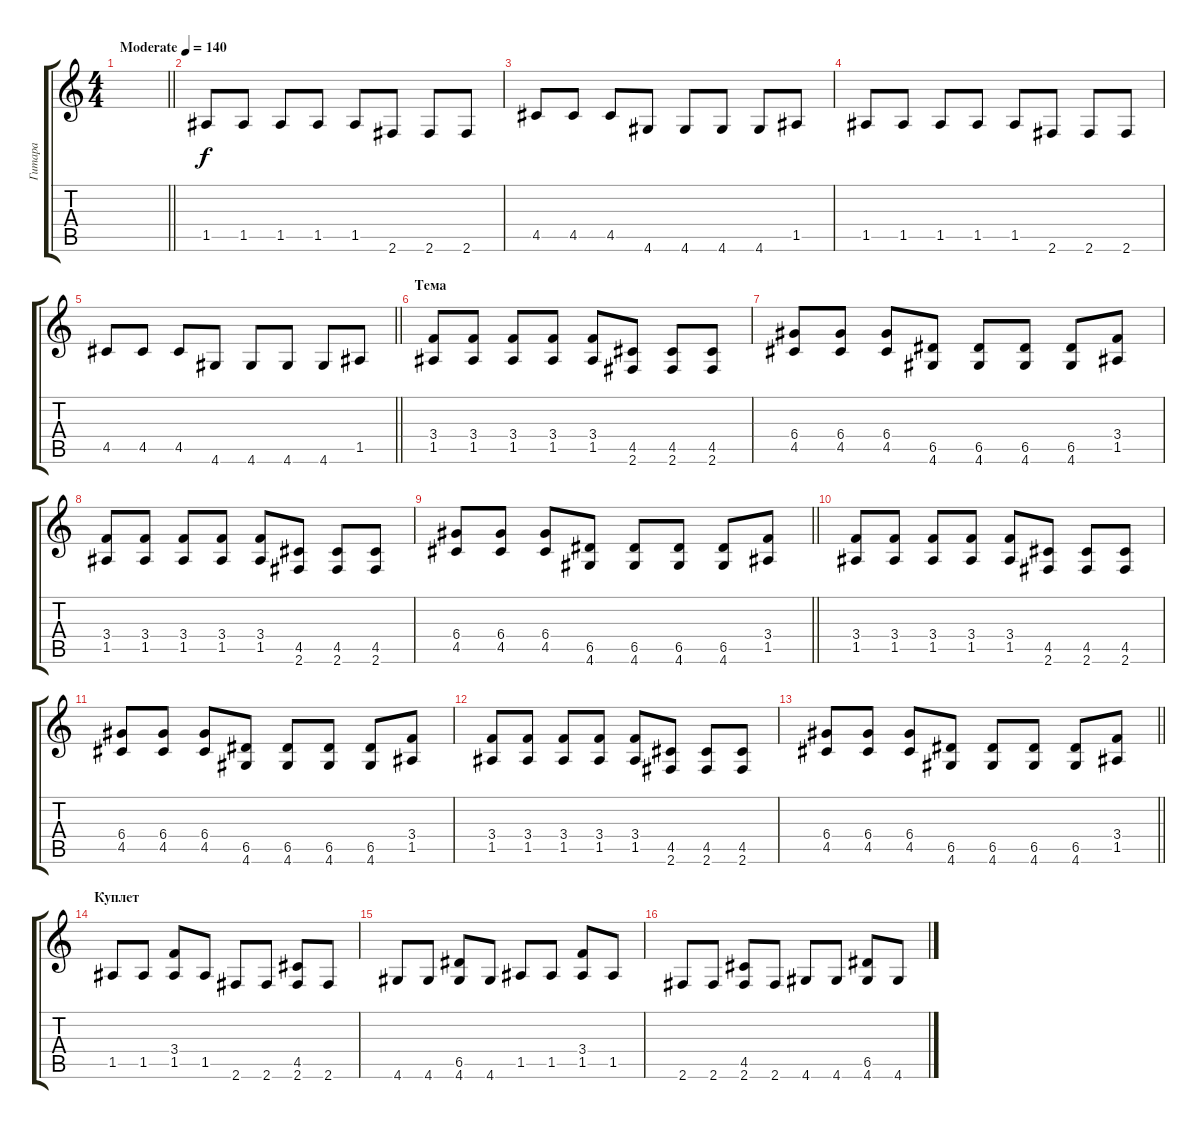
\track ("Гитара" "Гитара") {instrument distortionguitar}
\staff {score tabs}
\tuning (E4 B3 G3 D3 A2 E2) {hide}
\ts (4 4)
\tempo (140 "Moderate")
\clef g2
\barLineRight lightlight
\ks c
|
1.5.8 1.5.8 1.5.8 1.5.8 1.5.8 2.6.8 2.6.8 2.6.8 |
4.5.8 4.5.8 4.5.8 4.6.8 4.6.8 4.6.8 4.6.8 1.5.8 |
1.5.8 1.5.8 1.5.8 1.5.8 1.5.8 2.6.8 2.6.8 2.6.8 |
\barLineRight lightlight
4.5.8 4.5.8 4.5.8 4.6.8 4.6.8 4.6.8 4.6.8 1.5.8 |
\section ("" "Тема")
(3.4 1.5).8 (3.4 1.5).8 (3.4 1.5).8 (3.4 1.5).8 (3.4 1.5).8 (4.5 2.6).8 (4.5 2.6).8 (4.5 2.6).8 |
(6.4 4.5).8 (6.4 4.5).8 (6.4 4.5).8 (6.5 4.6).8 (6.5 4.6).8 (6.5 4.6).8 (6.5 4.6).8 (3.4 1.5).8 |
(3.4 1.5).8 (3.4 1.5).8 (3.4 1.5).8 (3.4 1.5).8 (3.4 1.5).8 (4.5 2.6).8 (4.5 2.6).8 (4.5 2.6).8 |
\barLineRight lightlight
(6.4 4.5).8 (6.4 4.5).8 (6.4 4.5).8 (6.5 4.6).8 (6.5 4.6).8 (6.5 4.6).8 (6.5 4.6).8 (3.4 1.5).8 |
(3.4 1.5).8 (3.4 1.5).8 (3.4 1.5).8 (3.4 1.5).8 (3.4 1.5).8 (4.5 2.6).8 (4.5 2.6).8 (4.5 2.6).8 |
(6.4 4.5).8 (6.4 4.5).8 (6.4 4.5).8 (6.5 4.6).8 (6.5 4.6).8 (6.5 4.6).8 (6.5 4.6).8 (3.4 1.5).8 |
(3.4 1.5).8 (3.4 1.5).8 (3.4 1.5).8 (3.4 1.5).8 (3.4 1.5).8 (4.5 2.6).8 (4.5 2.6).8 (4.5 2.6).8 |
\barLineRight lightlight
(6.4 4.5).8 (6.4 4.5).8 (6.4 4.5).8 (6.5 4.6).8 (6.5 4.6).8 (6.5 4.6).8 (6.5 4.6).8 (3.4 1.5).8 |
\section ("" "Куплет")
1.5.8 1.5.8 (3.4 1.5).8 1.5.8 2.6.8 2.6.8 (4.5 2.6).8 2.6.8 |
4.6.8 4.6.8 (6.5 4.6).8 4.6.8 1.5.8 1.5.8 (3.4 1.5).8 1.5.8 |
2.6.8 2.6.8 (4.5 2.6).8 2.6.8 4.6.8 4.6.8 (6.5 4.6).8 4.6.8
